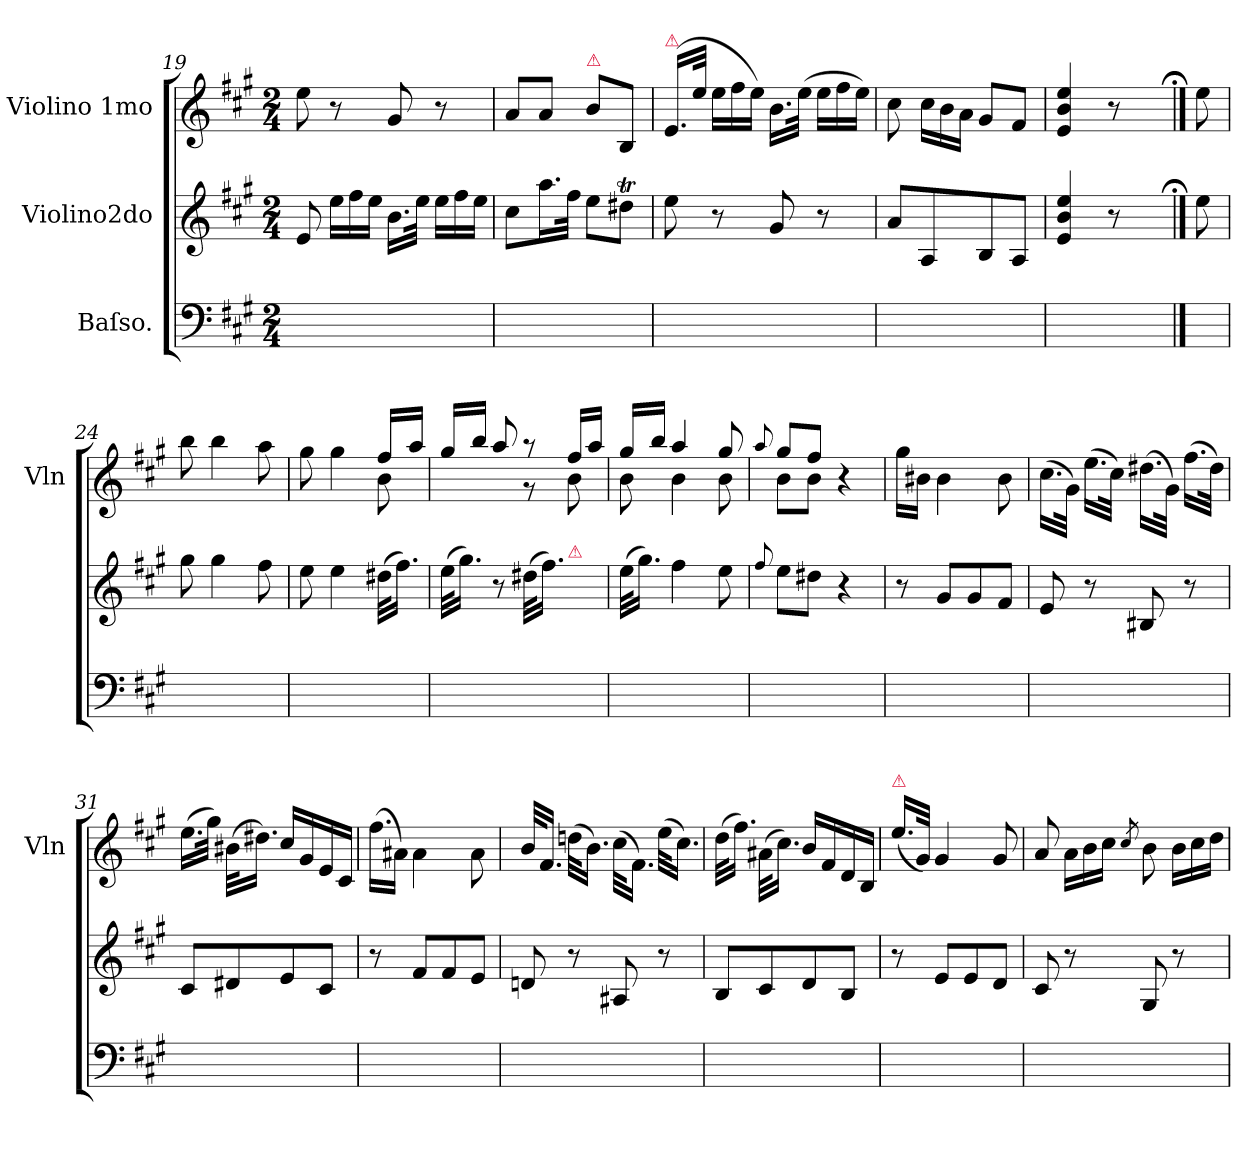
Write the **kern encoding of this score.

**kern	**kern	**kern
*part3	*part2	*part1
*staff3	*staff2	*staff1
*I"Baſso.	*I"Violino2do	*I"Violino 1mo
*	*	*I'Vln
*clefF4	*clefG2	*clefG2
*k[f#c#g#]	*k[f#c#g#]	*k[f#c#g#]
*A:	*A:	*A:
*M2/4	*M2/4	*M2/4
=19	=19	=19
2ryy	8e/	8ee\
*	*Xtuplet	*
.	24ee\LL	8r
.	24ff#\	.
.	24ee\JJ	.
.	16.b\LL	8g#/
.	32ee\JJk	.
.	24ee\LL	8r
.	24ff#\	.
.	24ee\JJ	.
=20	=20	=20
2ryy	8cc#\L	8a/L
.	16.aa\L	8a/J
.	32ff#\JJk	.
!	!	!LO:TX:a:color=crimson:t=⚠
.	8ee\L	8b\L
.	8dd#Xt\J	8B/J
=21	=21	=21
!	!	!LO:TX:a:color=crimson:t=⚠
2ryy	8ee\	(>16.e/LL
.	.	32ee\JJk
*	*	*Xtuplet
.	8r	24ee\LL
.	.	24ff#\
.	.	24ee\JJ)
.	8g#/	16.b\LL
.	.	(>32ee\JJk
.	8r	24ee\LL
.	.	24ff#\
.	.	24ee\JJ)
=22	=22	=22
2ryy	8a/L	8cc#\
.	8A/	24cc#\LL
.	.	24b\
.	.	24a\JJ
.	8B/	8g#/L
.	8A/J	8f#/J
=23	=23	=23
2ryy	4e/ 4b/ 4ee/	4e/ 4b/ 4ee/
.	8r	8r
.	8ryy	8ryy
==	==;	==;
8ryy	8ee\	8ee\
=24	=24	=24
2ryy	8gg#\	8bb\
.	4gg#\	4bb\
.	8ff#\	8aa\
=25	=25	=25
*	*	*^
2ryy	8ee\	8gg#\	8ryy
.	4ee\	4gg#\	4ryy
.	(>32dd#X\KLL	16ff#/LL	8b\
.	16.ff#\JJ)	.	.
.	.	16aa/JJ	.
=26	=26	=26	=26
2ryy	(>32ee\KLL	16gg#/LL	8ryy
.	16.gg#\JJ)	.	.
.	.	16bb/JJ	.
.	8r	8aa/	8ryy
.	(>32dd#X\KLL	8r	8r
.	16.ff#\JJ)	.	.
!	!LO:TX:a:color=crimson:t=⚠	!	!
.	8ryy	16ff#/LL	8b\
.	.	16aa/JJ	.
=27	=27	=27	=27
2ryy	(>32ee\KLL	16gg#/LL	8b\
.	16.gg#\JJ)	.	.
.	.	16bb/JJ	.
.	4ff#\	4aa/	4b\
.	8ee\	8gg#/	8b\
=28	=28	=28	=28
.	8qqff#/	8qqaa/	.
2ryy	8ee\L	8gg#/L	8b\L
.	8dd#X\J	8ff#/J	8b\J
.	4r	4r	4ryy
*	*	*v	*v
=29	=29	=29
2ryy	8r	16gg#\LL
.	.	16b#X\JJ
.	8g#/L	4b#\
.	8g#/	.
.	8f#/J	8b#\
=30	=30	=30
2ryy	8e/	(>16.cc#\LL
.	.	32g#\JJk)
.	8r	(16.ee\LL
.	.	32cc#\JJk)
.	8B#X/	(>16.dd#X\LL
.	.	32g#\JJk)
.	8r	(>16.ff#\LL
.	.	32dd#\JJk)
=31	=31	=31
2ryy	8c#/L	(>16.ee\LL
.	.	32gg#\JJk)
.	8d#X/	(>32b#X\KLL
.	.	16.dd#X\JJ)
.	8e/	16cc#/LL
.	.	16g#/
.	8c#/J	16e/
.	.	16c#/JJ
=32	=32	=32
2ryy	8r	(>16.ff#\LL
!	!	!LO:N:vis=16
.	.	32a#X\JJ)
.	8f#/L	4a#\
.	8f#/	.
.	8e/J	8a#\
=33	=33	=33
2ryy	8dn/	32b/KLL
.	.	16.f#/JJ
.	8r	(>32ddn\KLL
.	.	16.b\JJ)
.	8A#X/	(>32cc#\KLL
.	.	16.f#\JJ)
.	8r	(>32ee\KLL
.	.	16.cc#\JJ)
=34	=34	=34
2ryy	8B/L	(>32dd\KLL
.	.	16.ff#\JJ)
.	8c#/	(>32a#X\KLL
.	.	16.cc#\JJ)
.	8d/	16b/LL
.	.	16f#/
.	8B/J	16d/
.	.	16B/JJ
=35	=35	=35
!	!	!LO:TX:a:color=crimson:t=⚠
2ryy	8r	(<16.ee\LL
.	.	32g#/JJk)
.	8e/L	4g#/
.	8e/	.
.	8d/J	8g#/
=36	=36	=36
2ryy	8c#/	8a/
.	8r	24a\LL
.	.	24b\
.	.	24cc#\JJ
.	.	8qcc#/
.	8G#/	8b\
.	8r	24b\LL
.	.	24cc#\
.	.	24dd\JJ
=	=	=
*-	*-	*-
